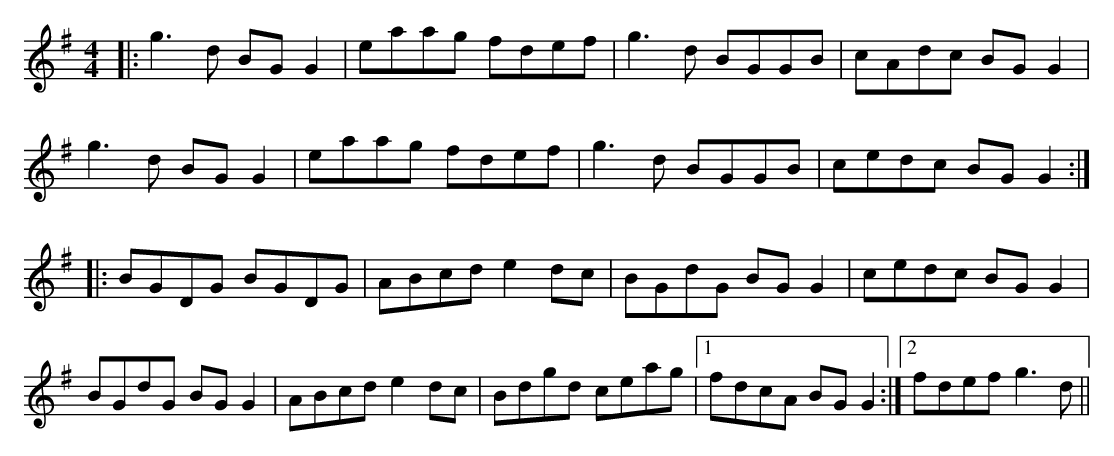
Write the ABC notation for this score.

X:1
M:4/4
K:G
|:g3d BG G2|eaag fdef|g3d BGGB|cAdc BG G2|
g3d BG G2|eaag fdef|g3d BGGB|cedc BG G2:|
|:BGDG BGDG|ABcd e2 dc|BGdG BG G2|cedc BG G2|
BGdG BG G2|ABcd e2 dc|Bdgd ceag|1 fdcA BG G2:|2 fdef g3d||
